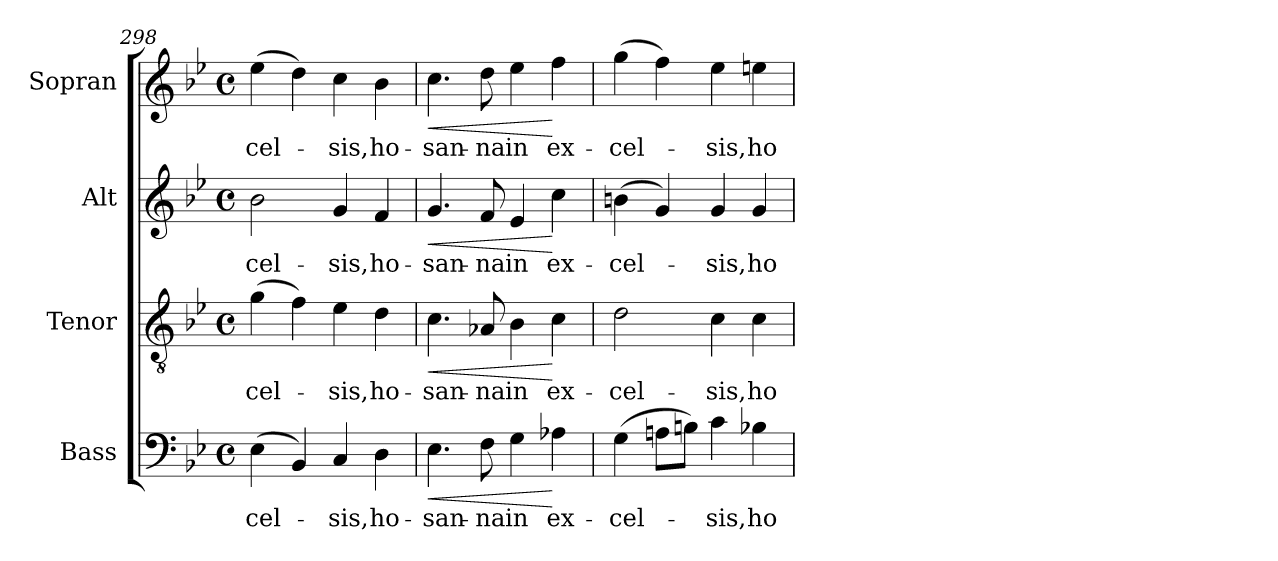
**kern	**text	**dynam	**kern	**text	**dynam	**kern	**text	**dynam	**kern	**text	**dynam
*part4	*part4	*part4	*part3	*part3	*part3	*part2	*part2	*part2	*part1	*part1	*part1
*staff4	*staff4	*staff4	*staff3	*staff3	*staff3	*staff2	*staff2	*staff2	*staff1	*staff1	*staff1
*I"Bass	*	*	*I"Tenor	*	*	*I"Alt	*	*	*I"Sopran	*	*
*I'B.	*	*	*I'T.	*	*	*I'A.	*	*	*I'S.	*	*
*clefF4	*	*	*clefGv2	*	*	*clefG2	*	*	*clefG2	*	*
*k[b-e-]	*	*	*k[b-e-]	*	*	*k[b-e-]	*	*	*k[b-e-]	*	*
*B-:	*	*	*B-:	*	*	*B-:	*	*	*B-:	*	*
*M4/4	*	*	*M4/4	*	*	*M4/4	*	*	*M4/4	*	*
*met(c)	*	*	*met(c)	*	*	*met(c)	*	*	*met(c)	*	*
=298	=298	=298	=298	=298	=298	=298	=298	=298	=298	=298	=298
!	!LO:LY:b	!	!	!LO:LY:b	!	!	!LO:LY:b	!	!	!LO:LY:b	!
(>4E-\	-cel-	.	(>4g\	-cel-	.	2b-\	-cel-	.	(>4ee-\	-cel-	.
4BB-/)	.	.	4f\)	.	.	.	.	.	4dd\)	.	.
!	!LO:LY:b	!	!	!LO:LY:b	!	!	!LO:LY:b	!	!	!LO:LY:b	!
4C/	-sis,	.	4e-\	-sis,	.	4g/	-sis,	.	4cc\	-sis,	.
!	!LO:LY:b	!	!	!LO:LY:b	!	!	!LO:LY:b	!	!	!LO:LY:b	!
4D\	ho-	.	4d\	ho-	.	4f/	ho-	.	4b-\	ho-	.
=299	=299	=299	=299	=299	=299	=299	=299	=299	=299	=299	=299
!	!LO:LY:b	!LO:HP:b	!	!LO:LY:b	!LO:HP:b	!	!LO:LY:b	!LO:HP:b	!	!LO:LY:b	!LO:HP:b
4.E-\	-san-	<	4.c\	-san-	<	4.g/	-san-	<	4.cc\	-san-	<
!	!LO:LY:b	!	!	!LO:LY:b	!	!	!LO:LY:b	!	!	!LO:LY:b	!
8F\	-na	.	8A-X/	-na	.	8f/	-na	.	8dd\	-na	.
!	!LO:LY:b	!	!	!LO:LY:b	!	!	!LO:LY:b	!	!	!LO:LY:b	!
4G\	in	.	4B-\	in	.	4e-/	in	.	4ee-\	in	.
!	!LO:LY:b	!	!	!LO:LY:b	!	!	!LO:LY:b	!	!	!LO:LY:b	!
4A-X\	ex-	[	4c\	ex-	[	4cc\	ex-	[	4ff\	ex-	[
=300	=300	=300	=300	=300	=300	=300	=300	=300	=300	=300	=300
!	!LO:LY:b	!	!	!LO:LY:b	!	!	!LO:LY:b	!	!	!LO:LY:b	!
(>4G\	-cel-	.	2d\	-cel-	.	(>4bn\	-cel-	.	(>4gg\	-cel-	.
8An\L	.	.	.	.	.	4g/)	.	.	4ff\)	.	.
8Bn\J)	.	.	.	.	.	.	.	.	.	.	.
!	!LO:LY:b	!	!	!LO:LY:b	!	!	!LO:LY:b	!	!	!LO:LY:b	!
4c\	-sis,	.	4c\	-sis,	.	4g/	-sis,	.	4ee-\	-sis,	.
!	!LO:LY:b	!	!	!LO:LY:b	!	!	!LO:LY:b	!	!	!LO:LY:b	!
4B-X\	ho-	.	4c\	ho-	.	4g/	ho-	.	4een\	ho-	.
=	=	=	=	=	=	=	=	=	=	=	=
*-	*-	*-	*-	*-	*-	*-	*-	*-	*-	*-	*-
